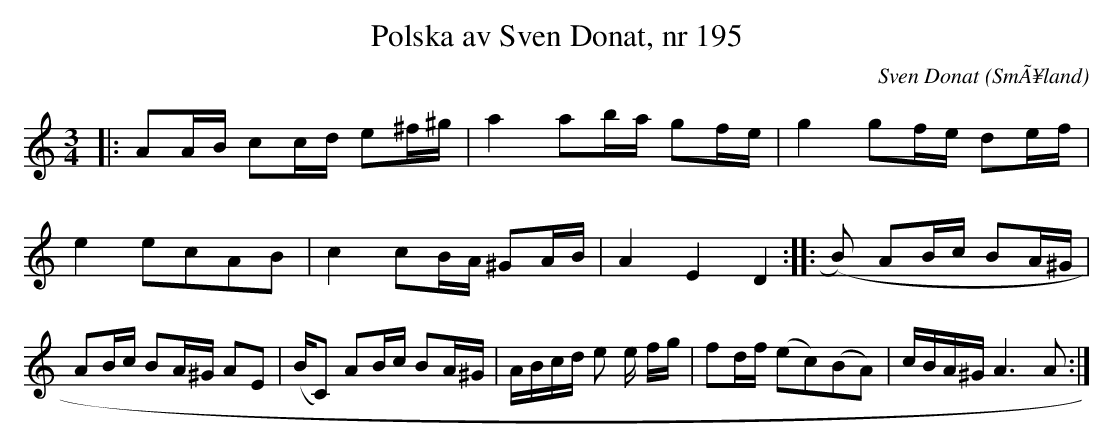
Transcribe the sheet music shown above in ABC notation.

X:1
T:Polska av Sven Donat, nr 195
T:
C:Sven Donat
O:SmÃ¥land
M:3/4
L:1/16
K:C
|:A2AB c2cd e2^f^g | a4 a2ba g2fe | g4 g2fe d2ef |e4 e2c2A2B2 | c4 c2BA ^G2AB | A4 E4 D4 :| |: (B2) A2Bc B2A^G | A2Bc B2A^G A2E2 | (BC2) A2Bc B2A^G | ABcd e2 e fg 2 | f2df (e2c2)(B2A2) | cBA^G A6 A2 :|
